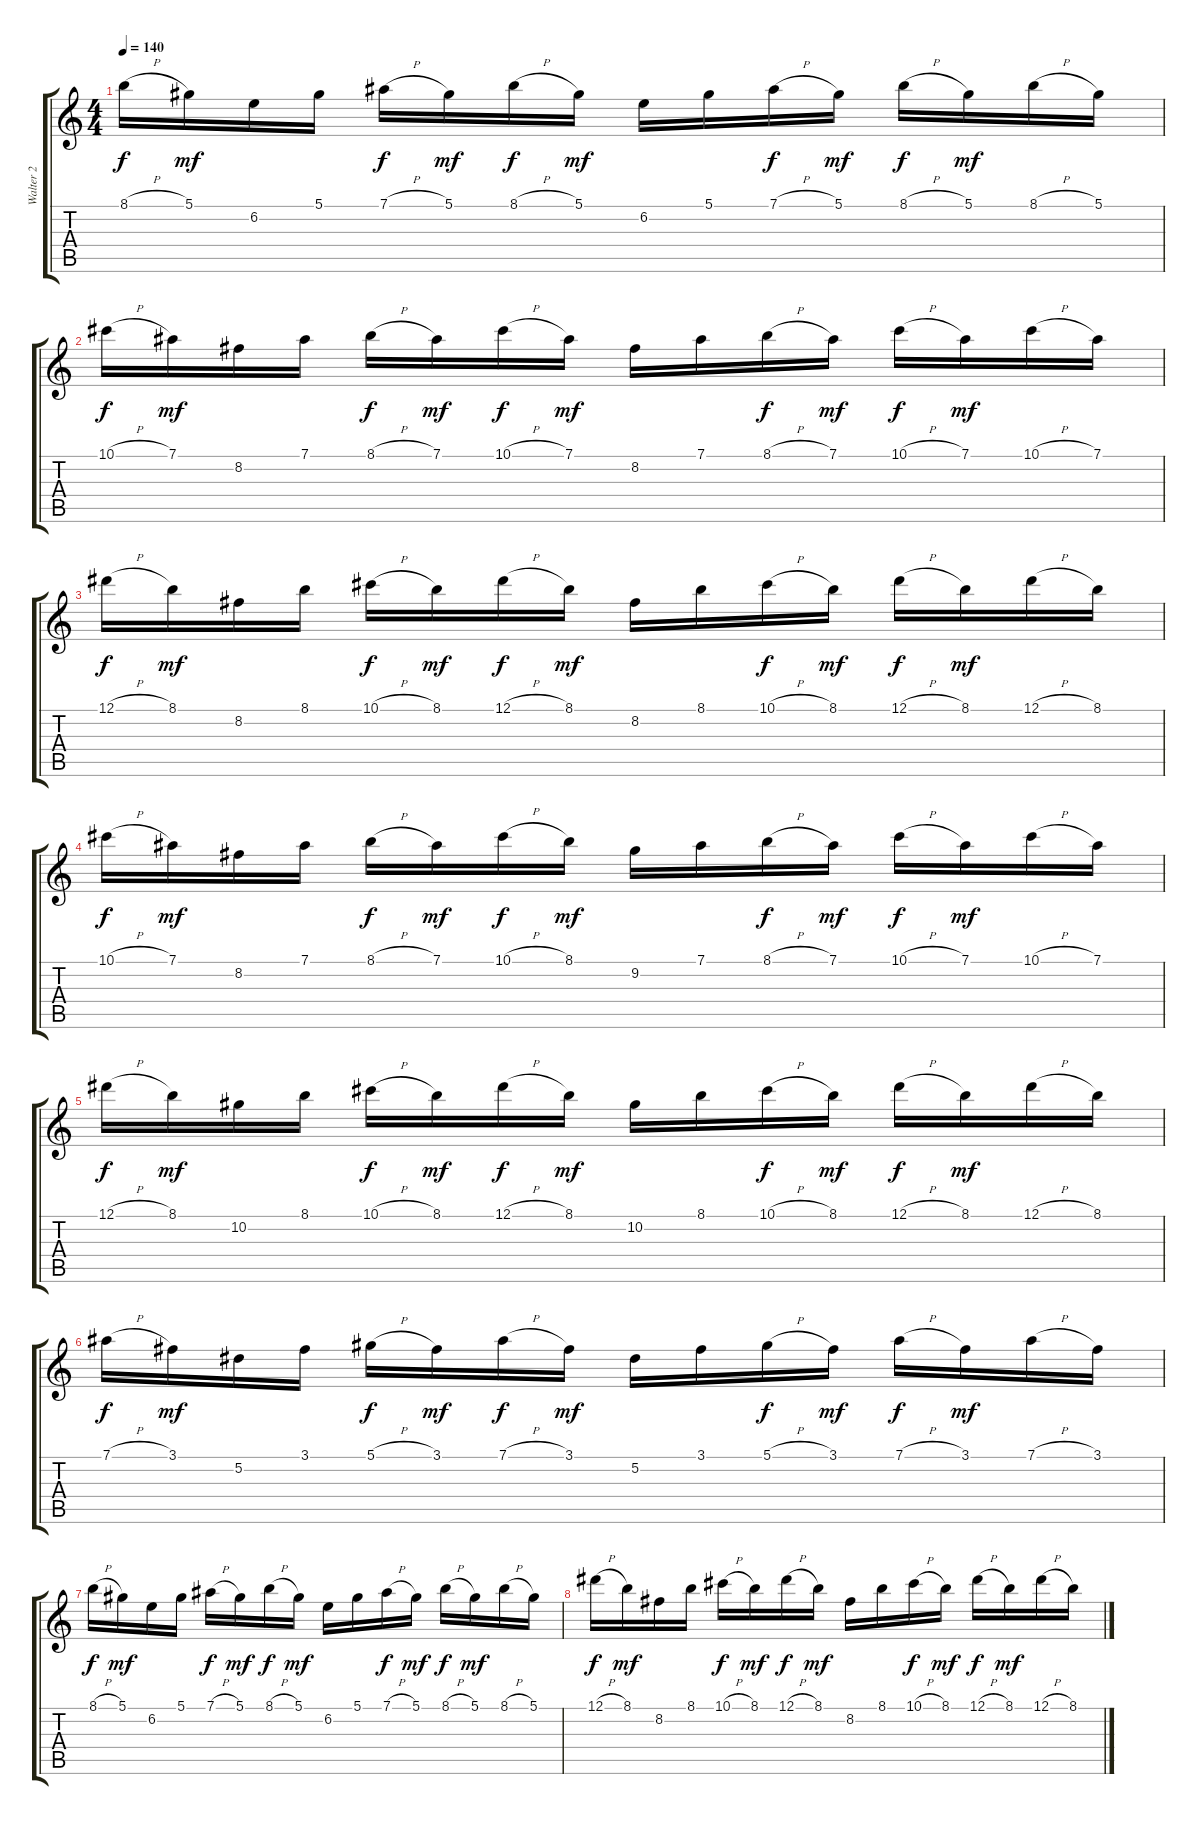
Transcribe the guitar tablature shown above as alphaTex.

\track ("Walter 2" "Walter 2") {instrument distortionguitar}
\staff {score tabs}
\tuning (Eb4 Bb3 Gb3 Db3 Ab2 Eb2) {hide}
\ts (4 4)
\tempo 140
\clef g2
\ks c
8.1{h}.16{dy f} 5.1.16{dy mf} 6.2.16 5.1.16 7.1{h}.16{dy f} 5.1.16{dy mf} 8.1{h}.16{dy f} 5.1.16{dy mf} 6.2.16 5.1.16 7.1{h}.16{dy f} 5.1.16{dy mf} 8.1{h}.16{dy f} 5.1.16{dy mf} 8.1{h}.16 5.1.16 |
10.1{h}.16{dy f} 7.1.16{dy mf} 8.2.16 7.1.16 8.1{h}.16{dy f} 7.1.16{dy mf} 10.1{h}.16{dy f} 7.1.16{dy mf} 8.2.16 7.1.16 8.1{h}.16{dy f} 7.1.16{dy mf} 10.1{h}.16{dy f} 7.1.16{dy mf} 10.1{h}.16 7.1.16 |
12.1{h}.16{dy f} 8.1.16{dy mf} 8.2.16 8.1.16 10.1{h}.16{dy f} 8.1.16{dy mf} 12.1{h}.16{dy f} 8.1.16{dy mf} 8.2.16 8.1.16 10.1{h}.16{dy f} 8.1.16{dy mf} 12.1{h}.16{dy f} 8.1.16{dy mf} 12.1{h}.16 8.1.16 |
10.1{h}.16{dy f} 7.1.16{dy mf} 8.2.16 7.1.16 8.1{h}.16{dy f} 7.1.16{dy mf} 10.1{h}.16{dy f} 8.1.16{dy mf} 9.2.16 7.1.16 8.1{h}.16{dy f} 7.1.16{dy mf} 10.1{h}.16{dy f} 7.1.16{dy mf} 10.1{h}.16 7.1.16 |
12.1{h}.16{dy f} 8.1.16{dy mf} 10.2.16 8.1.16 10.1{h}.16{dy f} 8.1.16{dy mf} 12.1{h}.16{dy f} 8.1.16{dy mf} 10.2.16 8.1.16 10.1{h}.16{dy f} 8.1.16{dy mf} 12.1{h}.16{dy f} 8.1.16{dy mf} 12.1{h}.16 8.1.16 |
7.1{h}.16{dy f} 3.1.16{dy mf} 5.2.16 3.1.16 5.1{h}.16{dy f} 3.1.16{dy mf} 7.1{h}.16{dy f} 3.1.16{dy mf} 5.2.16 3.1.16 5.1{h}.16{dy f} 3.1.16{dy mf} 7.1{h}.16{dy f} 3.1.16{dy mf} 7.1{h}.16 3.1.16 |
8.1{h}.16{dy f} 5.1.16{dy mf} 6.2.16 5.1.16 7.1{h}.16{dy f} 5.1.16{dy mf} 8.1{h}.16{dy f} 5.1.16{dy mf} 6.2.16 5.1.16 7.1{h}.16{dy f} 5.1.16{dy mf} 8.1{h}.16{dy f} 5.1.16{dy mf} 8.1{h}.16 5.1.16 |
12.1{h}.16{dy f} 8.1.16{dy mf} 8.2.16 8.1.16 10.1{h}.16{dy f} 8.1.16{dy mf} 12.1{h}.16{dy f} 8.1.16{dy mf} 8.2.16 8.1.16 10.1{h}.16{dy f} 8.1.16{dy mf} 12.1{h}.16{dy f} 8.1.16{dy mf} 12.1{h}.16 8.1.16
